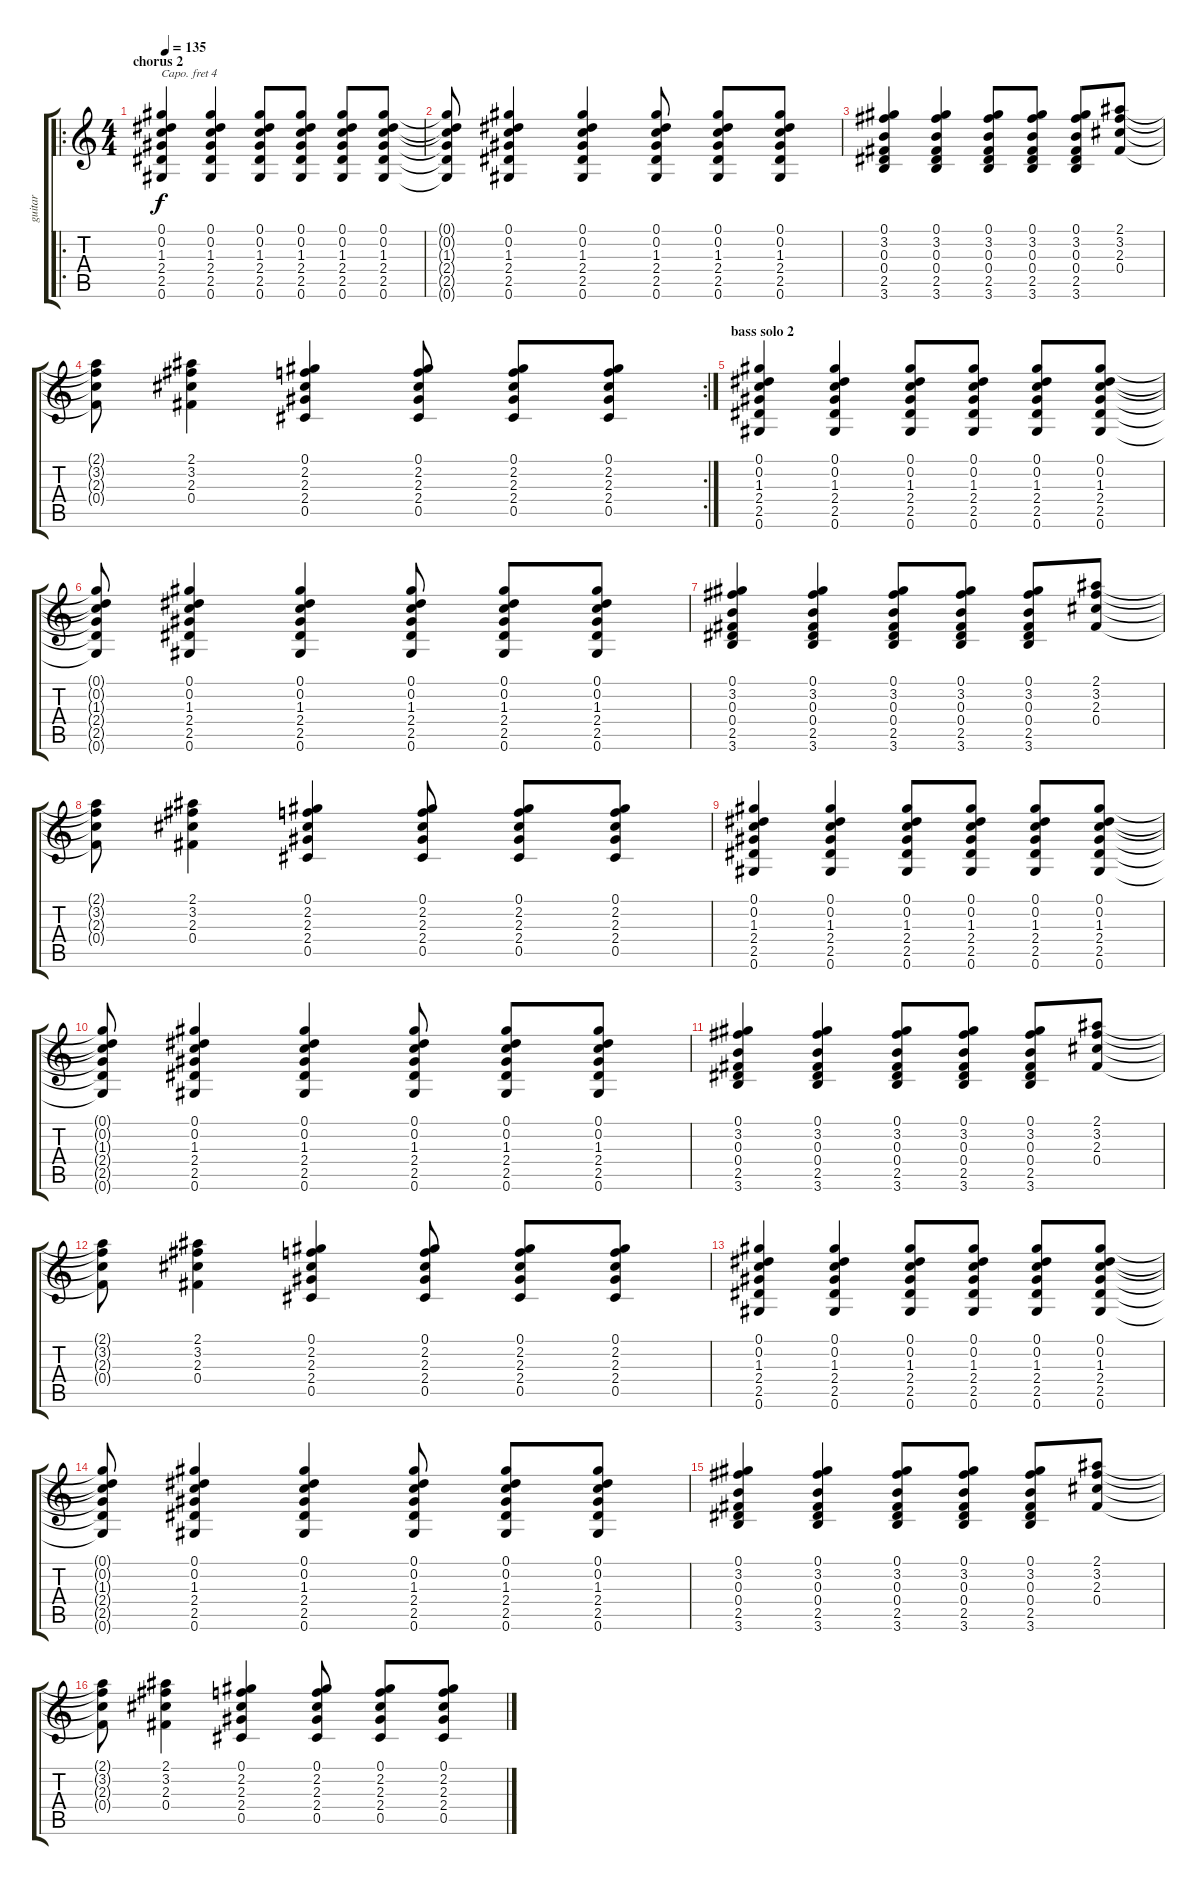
\track ("guitar " "guitar ") {instrument overdrivenguitar}
\staff {score tabs}
\capo 4
\tuning (E4 B3 G3 D3 A2 E2) {hide}
\ro
\ts (4 4)
\section ("" "chorus 2")
\tempo 135
\clef g2
\ks c
(0.1 0.2 1.3 2.4 2.5 0.6).4{dy f volume 9} (0.1 0.2 1.3 2.4 2.5 0.6).4 (0.1 0.2 1.3 2.4 2.5 0.6).8 (0.1 0.2 1.3 2.4 2.5 0.6).8 (0.1 0.2 1.3 2.4 2.5 0.6).8 (0.1 0.2 1.3 2.4 2.5 0.6).8 |
(0.1{t} 0.2{t} 1.3{t} 2.4{t} 2.5{t} 0.6{t}).8 (0.1 0.2 1.3 2.4 2.5 0.6).4 (0.1 0.2 1.3 2.4 2.5 0.6).4 (0.1 0.2 1.3 2.4 2.5 0.6).8 (0.1 0.2 1.3 2.4 2.5 0.6).8 (0.1 0.2 1.3 2.4 2.5 0.6).8 |
(0.1 3.2 0.3 0.4 2.5 3.6).4 (0.1 3.2 0.3 0.4 2.5 3.6).4 (0.1 3.2 0.3 0.4 2.5 3.6).8 (0.1 3.2 0.3 0.4 2.5 3.6).8 (0.1 3.2 0.3 0.4 2.5 3.6).8 (2.1 3.2 2.3 0.4).8 |
\rc 2
(2.1{t} 3.2{t} 2.3{t} 0.4{t}).8 (2.1 3.2 2.3 0.4).4 (0.1 2.2 2.3 2.4 0.5).4 (0.1 2.2 2.3 2.4 0.5).8 (0.1 2.2 2.3 2.4 0.5).8 (0.1 2.2 2.3 2.4 0.5).8 |
\section ("" "bass solo 2")
(0.1 0.2 1.3 2.4 2.5 0.6).4{volume 6} (0.1 0.2 1.3 2.4 2.5 0.6).4 (0.1 0.2 1.3 2.4 2.5 0.6).8 (0.1 0.2 1.3 2.4 2.5 0.6).8 (0.1 0.2 1.3 2.4 2.5 0.6).8 (0.1 0.2 1.3 2.4 2.5 0.6).8 |
(0.1{t} 0.2{t} 1.3{t} 2.4{t} 2.5{t} 0.6{t}).8 (0.1 0.2 1.3 2.4 2.5 0.6).4 (0.1 0.2 1.3 2.4 2.5 0.6).4 (0.1 0.2 1.3 2.4 2.5 0.6).8 (0.1 0.2 1.3 2.4 2.5 0.6).8 (0.1 0.2 1.3 2.4 2.5 0.6).8 |
(0.1 3.2 0.3 0.4 2.5 3.6).4 (0.1 3.2 0.3 0.4 2.5 3.6).4 (0.1 3.2 0.3 0.4 2.5 3.6).8 (0.1 3.2 0.3 0.4 2.5 3.6).8 (0.1 3.2 0.3 0.4 2.5 3.6).8 (2.1 3.2 2.3 0.4).8 |
(2.1{t} 3.2{t} 2.3{t} 0.4{t}).8 (2.1 3.2 2.3 0.4).4 (0.1 2.2 2.3 2.4 0.5).4 (0.1 2.2 2.3 2.4 0.5).8 (0.1 2.2 2.3 2.4 0.5).8 (0.1 2.2 2.3 2.4 0.5).8 |
(0.1 0.2 1.3 2.4 2.5 0.6).4 (0.1 0.2 1.3 2.4 2.5 0.6).4 (0.1 0.2 1.3 2.4 2.5 0.6).8 (0.1 0.2 1.3 2.4 2.5 0.6).8 (0.1 0.2 1.3 2.4 2.5 0.6).8 (0.1 0.2 1.3 2.4 2.5 0.6).8 |
(0.1{t} 0.2{t} 1.3{t} 2.4{t} 2.5{t} 0.6{t}).8 (0.1 0.2 1.3 2.4 2.5 0.6).4 (0.1 0.2 1.3 2.4 2.5 0.6).4 (0.1 0.2 1.3 2.4 2.5 0.6).8 (0.1 0.2 1.3 2.4 2.5 0.6).8 (0.1 0.2 1.3 2.4 2.5 0.6).8 |
(0.1 3.2 0.3 0.4 2.5 3.6).4 (0.1 3.2 0.3 0.4 2.5 3.6).4 (0.1 3.2 0.3 0.4 2.5 3.6).8 (0.1 3.2 0.3 0.4 2.5 3.6).8 (0.1 3.2 0.3 0.4 2.5 3.6).8 (2.1 3.2 2.3 0.4).8 |
(2.1{t} 3.2{t} 2.3{t} 0.4{t}).8 (2.1 3.2 2.3 0.4).4 (0.1 2.2 2.3 2.4 0.5).4 (0.1 2.2 2.3 2.4 0.5).8 (0.1 2.2 2.3 2.4 0.5).8 (0.1 2.2 2.3 2.4 0.5).8 |
(0.1 0.2 1.3 2.4 2.5 0.6).4 (0.1 0.2 1.3 2.4 2.5 0.6).4 (0.1 0.2 1.3 2.4 2.5 0.6).8 (0.1 0.2 1.3 2.4 2.5 0.6).8 (0.1 0.2 1.3 2.4 2.5 0.6).8 (0.1 0.2 1.3 2.4 2.5 0.6).8 |
(0.1{t} 0.2{t} 1.3{t} 2.4{t} 2.5{t} 0.6{t}).8 (0.1 0.2 1.3 2.4 2.5 0.6).4 (0.1 0.2 1.3 2.4 2.5 0.6).4 (0.1 0.2 1.3 2.4 2.5 0.6).8 (0.1 0.2 1.3 2.4 2.5 0.6).8 (0.1 0.2 1.3 2.4 2.5 0.6).8 |
(0.1 3.2 0.3 0.4 2.5 3.6).4 (0.1 3.2 0.3 0.4 2.5 3.6).4 (0.1 3.2 0.3 0.4 2.5 3.6).8 (0.1 3.2 0.3 0.4 2.5 3.6).8 (0.1 3.2 0.3 0.4 2.5 3.6).8 (2.1 3.2 2.3 0.4).8 |
(2.1{t} 3.2{t} 2.3{t} 0.4{t}).8 (2.1 3.2 2.3 0.4).4 (0.1 2.2 2.3 2.4 0.5).4 (0.1 2.2 2.3 2.4 0.5).8 (0.1 2.2 2.3 2.4 0.5).8 (0.1 2.2 2.3 2.4 0.5).8
